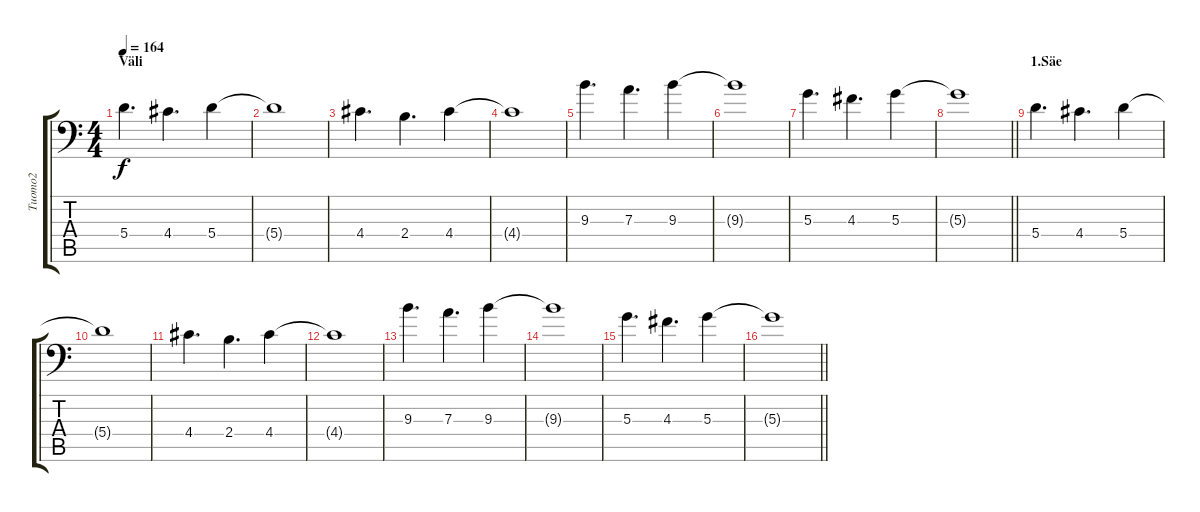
\track ("Tuomo2" "Tuomo2") {instrument acousticguitarsteel}
\staff {score tabs}
\tuning (B3 G3 D3 A2 D2 A1) {hide}
\ts (4 4)
\section ("" "Väli")
\tempo 164
\clef f4
\ks c
5.4.4{d dy f} 4.4.4{d} 5.4.4 |
5.4{t}.1 |
4.4.4{d} 2.4.4{d} 4.4.4 |
4.4{t}.1 |
9.3.4{d} 7.3.4{d} 9.3.4 |
9.3{t}.1 |
5.3.4{d} 4.3.4{d} 5.3.4 |
\barLineRight lightlight
5.3{t}.1 |
\section ("" "1.Säe")
5.4.4{d} 4.4.4{d} 5.4.4 |
5.4{t}.1 |
4.4.4{d} 2.4.4{d} 4.4.4 |
4.4{t}.1 |
9.3.4{d} 7.3.4{d} 9.3.4 |
9.3{t}.1 |
5.3.4{d} 4.3.4{d} 5.3.4 |
\barLineRight lightlight
5.3{t}.1
